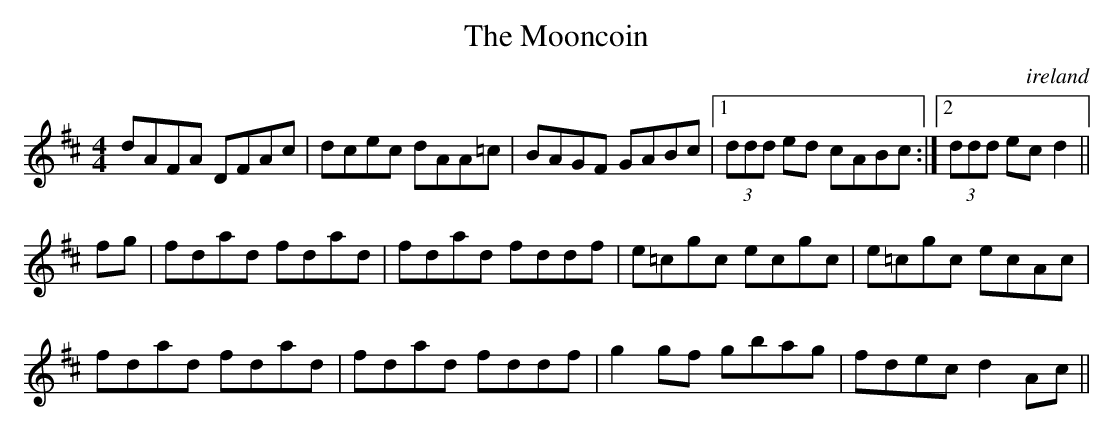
X:1
T:Mooncoin, The
O:ireland
M:4/4
K:D
dAFA DFAc | dcec dAA=c | BAGF GABc \
|1(3ddd ed cABc :|2 (3ddd ec d2 ||
fg |\
fdad fdad | fdad fddf |\
e=cgc ecgc | e=cgc ecAc |
fdad fdad | fdad fddf | \
g2gf gbag | fdec d2Ac ||
